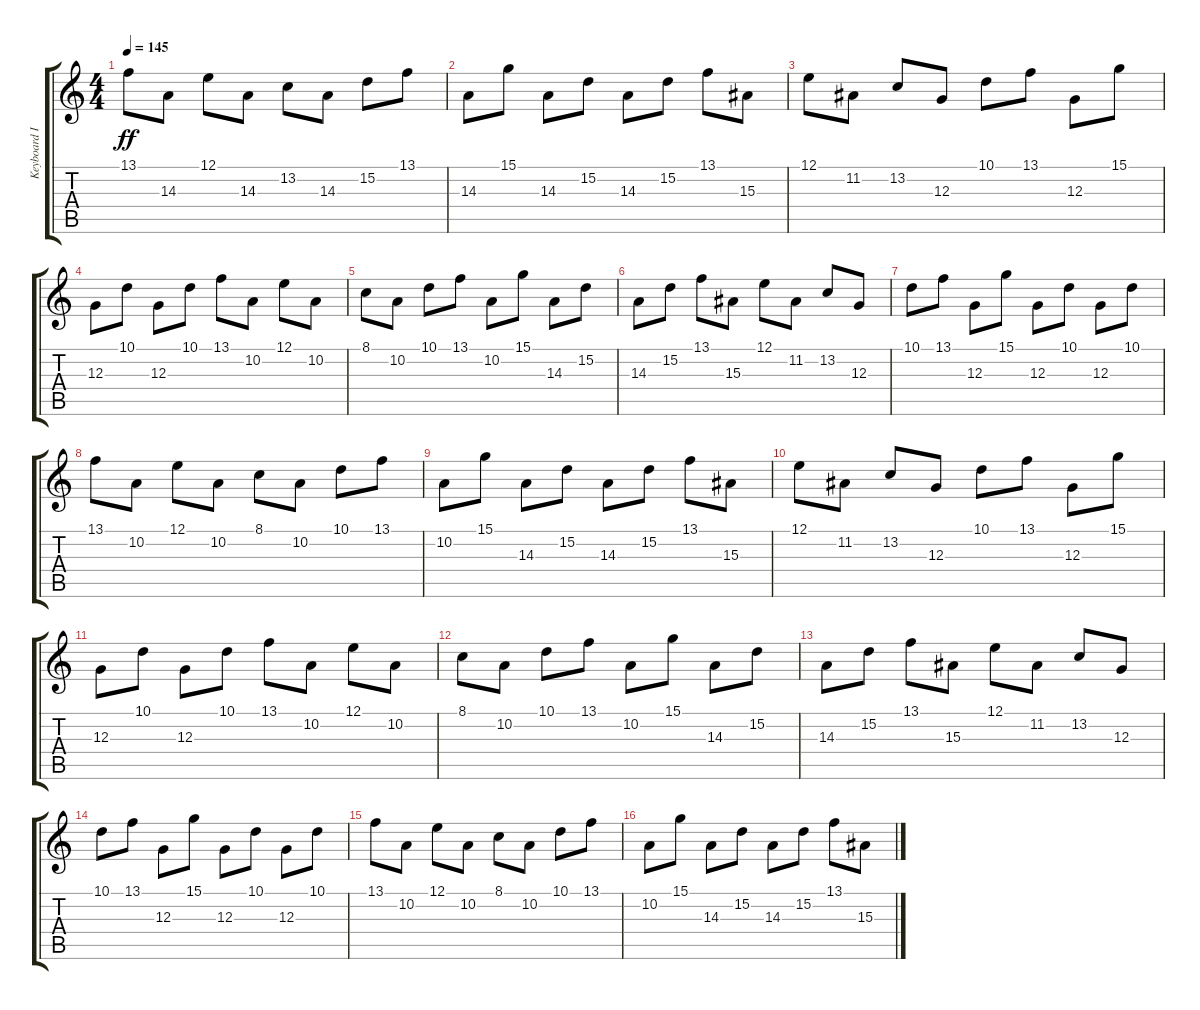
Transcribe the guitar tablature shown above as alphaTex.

\track ("Keyboard I" "Keyboard I") {instrument fx5brightness}
\staff {score tabs}
\tuning (E4 B3 G3 D3 A2 E2) {hide}
\ts (4 4)
\tempo 145
\clef g2
\ks c
13.1.8{dy ff volume 0 instrument fx5brightness} 14.3.8{volume 2} 12.1.8{volume 3} 14.3.8{volume 4} 13.2.8{volume 5} 14.3.8{volume 6} 15.2.8{volume 7} 13.1.8{volume 8} |
14.3.8{volume 9} 15.1.8{volume 10} 14.3.8 15.2.8 14.3.8 15.2.8 13.1.8 15.3.8 |
12.1.8 11.2.8 13.2.8 12.3.8 10.1.8 13.1.8 12.3.8 15.1.8 |
12.3.8 10.1.8 12.3.8 10.1.8 13.1.8 10.2.8 12.1.8 10.2.8 |
8.1.8 10.2.8 10.1.8 13.1.8 10.2.8 15.1.8 14.3.8 15.2.8 |
14.3.8 15.2.8 13.1.8 15.3.8 12.1.8 11.2.8 13.2.8 12.3.8 |
10.1.8 13.1.8 12.3.8 15.1.8 12.3.8 10.1.8 12.3.8 10.1.8 |
13.1.8 10.2.8 12.1.8 10.2.8 8.1.8 10.2.8 10.1.8 13.1.8 |
10.2.8 15.1.8 14.3.8 15.2.8 14.3.8 15.2.8 13.1.8 15.3.8 |
12.1.8 11.2.8 13.2.8 12.3.8 10.1.8 13.1.8 12.3.8 15.1.8 |
12.3.8 10.1.8 12.3.8 10.1.8 13.1.8 10.2.8 12.1.8 10.2.8 |
8.1.8 10.2.8 10.1.8 13.1.8 10.2.8 15.1.8 14.3.8 15.2.8 |
14.3.8 15.2.8 13.1.8 15.3.8 12.1.8 11.2.8 13.2.8 12.3.8 |
10.1.8 13.1.8 12.3.8 15.1.8 12.3.8 10.1.8 12.3.8 10.1.8 |
13.1.8 10.2.8 12.1.8 10.2.8 8.1.8 10.2.8 10.1.8 13.1.8 |
10.2.8 15.1.8 14.3.8 15.2.8 14.3.8 15.2.8 13.1.8 15.3.8
